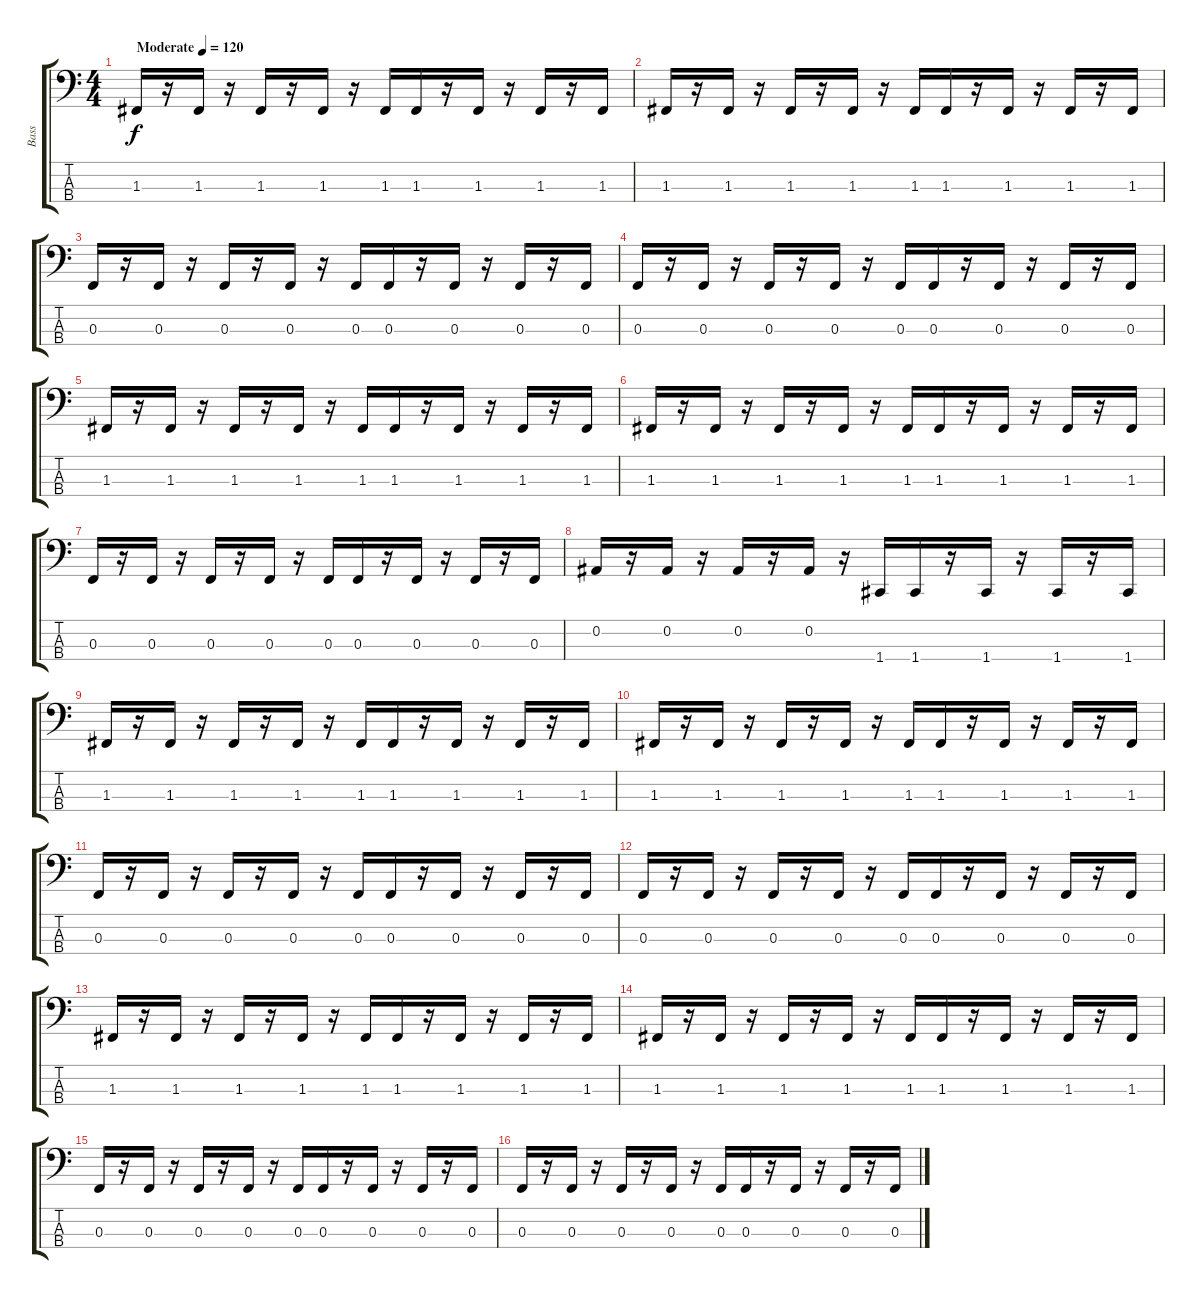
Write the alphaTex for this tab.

\track ("Bass" "Bass") {instrument electricbassfinger}
\staff {score tabs}
\tuning (Eb2 Bb1 F1 C1) {hide}
\ts (4 4)
\tempo (120 "Moderate")
\clef f4
\ks c
1.3.16{dy f instrument electricbassfinger} r.16 1.3.16 r.16 1.3.16 r.16 1.3.16 r.16 1.3.16 1.3.16 r.16 1.3.16 r.16 1.3.16 r.16 1.3.16 |
1.3.16 r.16 1.3.16 r.16 1.3.16 r.16 1.3.16 r.16 1.3.16 1.3.16 r.16 1.3.16 r.16 1.3.16 r.16 1.3.16 |
0.3.16 r.16 0.3.16 r.16 0.3.16 r.16 0.3.16 r.16 0.3.16 0.3.16 r.16 0.3.16 r.16 0.3.16 r.16 0.3.16 |
0.3.16 r.16 0.3.16 r.16 0.3.16 r.16 0.3.16 r.16 0.3.16 0.3.16 r.16 0.3.16 r.16 0.3.16 r.16 0.3.16 |
1.3.16 r.16 1.3.16 r.16 1.3.16 r.16 1.3.16 r.16 1.3.16 1.3.16 r.16 1.3.16 r.16 1.3.16 r.16 1.3.16 |
1.3.16 r.16 1.3.16 r.16 1.3.16 r.16 1.3.16 r.16 1.3.16 1.3.16 r.16 1.3.16 r.16 1.3.16 r.16 1.3.16 |
0.3.16 r.16 0.3.16 r.16 0.3.16 r.16 0.3.16 r.16 0.3.16 0.3.16 r.16 0.3.16 r.16 0.3.16 r.16 0.3.16 |
0.2.16 r.16 0.2.16 r.16 0.2.16 r.16 0.2.16 r.16 1.4.16 1.4.16 r.16 1.4.16 r.16 1.4.16 r.16 1.4.16 |
1.3.16 r.16 1.3.16 r.16 1.3.16 r.16 1.3.16 r.16 1.3.16 1.3.16 r.16 1.3.16 r.16 1.3.16 r.16 1.3.16 |
1.3.16 r.16 1.3.16 r.16 1.3.16 r.16 1.3.16 r.16 1.3.16 1.3.16 r.16 1.3.16 r.16 1.3.16 r.16 1.3.16 |
0.3.16 r.16 0.3.16 r.16 0.3.16 r.16 0.3.16 r.16 0.3.16 0.3.16 r.16 0.3.16 r.16 0.3.16 r.16 0.3.16 |
0.3.16 r.16 0.3.16 r.16 0.3.16 r.16 0.3.16 r.16 0.3.16 0.3.16 r.16 0.3.16 r.16 0.3.16 r.16 0.3.16 |
1.3.16 r.16 1.3.16 r.16 1.3.16 r.16 1.3.16 r.16 1.3.16 1.3.16 r.16 1.3.16 r.16 1.3.16 r.16 1.3.16 |
1.3.16 r.16 1.3.16 r.16 1.3.16 r.16 1.3.16 r.16 1.3.16 1.3.16 r.16 1.3.16 r.16 1.3.16 r.16 1.3.16 |
0.3.16 r.16 0.3.16 r.16 0.3.16 r.16 0.3.16 r.16 0.3.16 0.3.16 r.16 0.3.16 r.16 0.3.16 r.16 0.3.16 |
0.3.16 r.16 0.3.16 r.16 0.3.16 r.16 0.3.16 r.16 0.3.16 0.3.16 r.16 0.3.16 r.16 0.3.16 r.16 0.3.16
